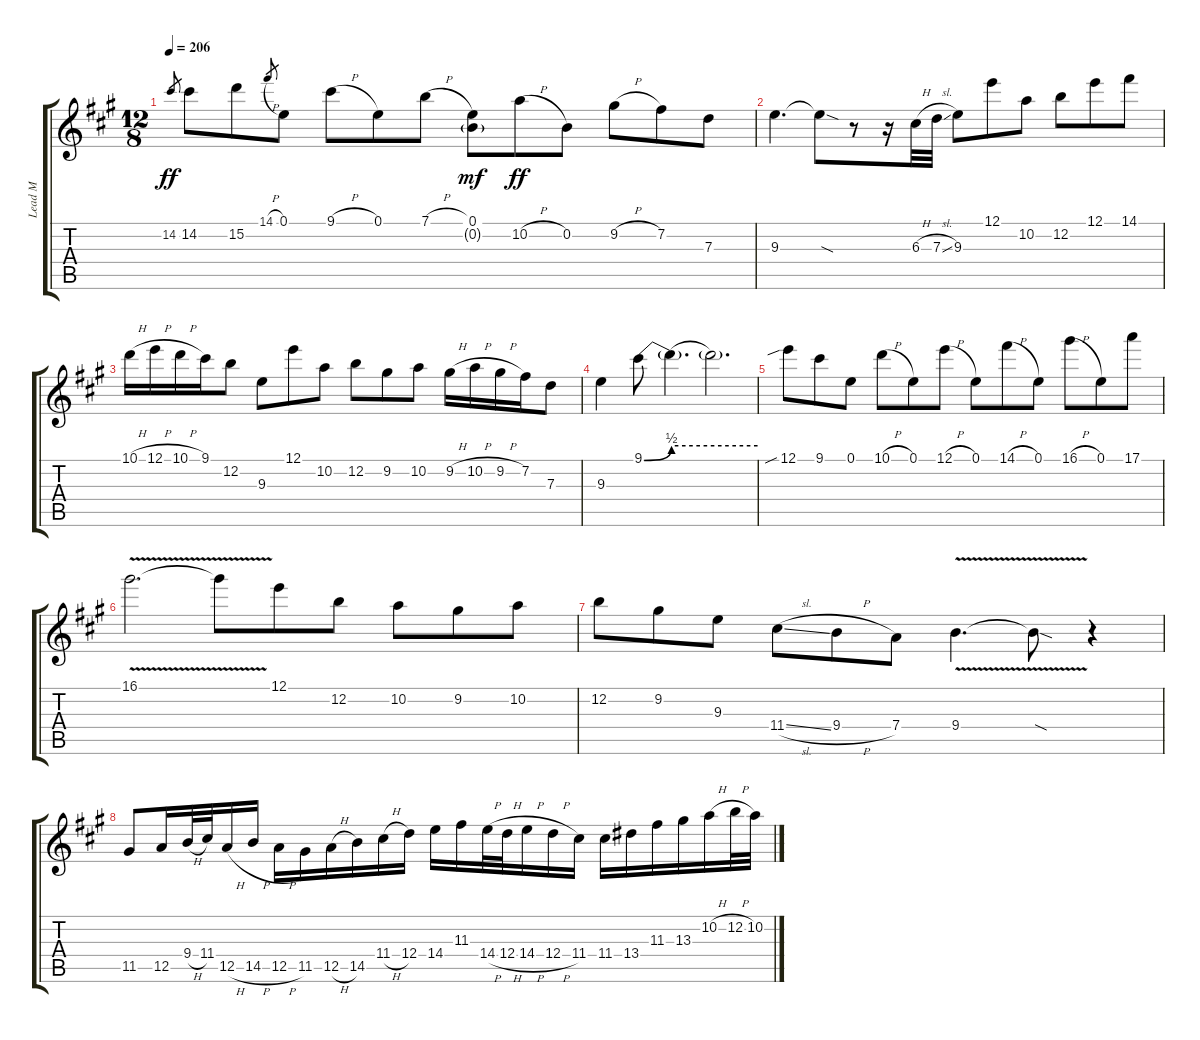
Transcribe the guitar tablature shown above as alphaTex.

\track ("Lead M" "Lead M") {instrument distortionguitar}
\staff {score tabs}
\tuning (E4 B3 G3 D3 A2 E2) {hide}
\ts (12 8)
\tempo 206
\clef g2
\ks a
14.2.8{gr dy ff} 14.2.8 15.2.8 14.1{h}.8{gr} 0.1.8 9.1{h}.8 0.1.8 7.1{h}.8 (0.1 0.2{g}).8{dy mf} 10.2{h}.8{dy ff} 0.2.8 9.2{h}.8 7.2.8 7.3.8 |
9.3.4{d} 9.3{sod t}.8 r.8 r.16 6.3{h}.32 7.3{sl}.32 9.3.8 12.1.8 10.2.8 12.2.8 12.1.8 14.1.8 |
10.1{h}.16 12.1{h}.16 10.1{h}.16 9.1.16 12.2.8 9.3.8 12.1.8 10.2.8 12.2.8 9.2.8 10.2.8 9.2{h}.16 10.2{h}.16 9.2{h}.16 7.2.16 7.3.8 |
9.3.4 9.1{be (bend 0 0 60 2)}.8 9.1{be (hold 0 2 60 2) t}.4{d} 9.1{t}.2{d} |
12.1{sib}.8 9.1.8 0.1.8 10.1{h}.8 0.1.8 12.1{h}.8 0.1.8 14.1{h}.8 0.1.8 16.1{h}.8 0.1.8 17.1.8 |
16.1{v}.2{d} 16.1{t}.8 12.1.8 12.2.8 10.2.8 9.2.8 10.2.8 |
12.2.8 9.2.8 9.3.8 11.4{sl}.8 9.4{h}.8 7.4.8 9.4{v}.4{d} 9.4{sod t}.8 r.4 |
11.5.8 12.5.16 9.4{h}.32 11.4.32 12.5{h}.16 14.5{h}.16 12.5{h}.16 11.5.16 12.5{h}.16 14.5.16 11.4{h}.16 12.4.16 14.4.16 11.3.16 14.4{h}.32 12.4{h}.32 14.4{h}.16 12.4{h}.16 11.4.16 11.4.16 13.4.16 11.3.16 13.3.16 10.2{h}.16 12.2{h}.32 10.2{h}.32
